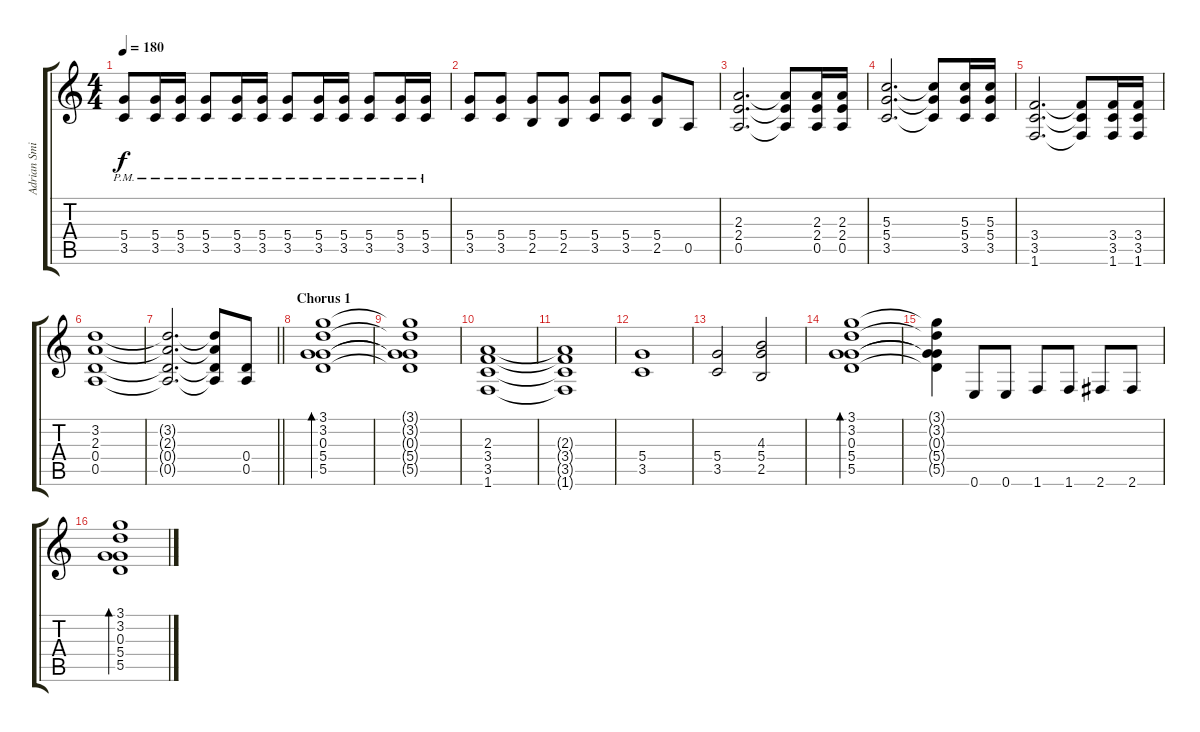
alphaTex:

\track ("Adrian Smith" "Adrian Smi") {instrument overdrivenguitar}
\staff {score tabs}
\tuning (E4 B3 G3 D3 A2 E2) {hide}
\ts (4 4)
\tempo 180
\clef g2
\ks c
(5.4{pm} 3.5{pm}).8{dy f} (5.4{pm} 3.5{pm}).16 (5.4{pm} 3.5{pm}).16 (5.4{pm} 3.5{pm}).8 (5.4{pm} 3.5{pm}).16 (5.4{pm} 3.5{pm}).16 (5.4{pm} 3.5{pm}).8 (5.4{pm} 3.5{pm}).16 (5.4{pm} 3.5{pm}).16 (5.4{pm} 3.5{pm}).8 (5.4{pm} 3.5{pm}).16 (5.4{pm} 3.5{pm}).16 |
(5.4 3.5).8 (5.4 3.5).8 (5.4 2.5).8 (5.4 2.5).8 (5.4 3.5).8 (5.4 3.5).8 (5.4 2.5).8 0.5.8 |
(2.3 2.4 0.5).2{d} (2.3{t} 2.4{t} 0.5{t}).8 (2.3 2.4 0.5).16 (2.3 2.4 0.5).16 |
(5.3 5.4 3.5).2{d} (5.3{t} 5.4{t} 3.5{t}).8 (5.3 5.4 3.5).16 (5.3 5.4 3.5).16 |
(3.4 3.5 1.6).2{d} (3.4{t} 3.5{t} 1.6{t}).8 (3.4 3.5 1.6).16 (3.4 3.5 1.6).16 |
(3.2 2.3 0.4 0.5).1 |
\barLineRight lightlight
(3.2{t} 2.3{t} 0.4{t} 0.5{t}).2{d} (3.2{t} 2.3{t} 0.4{t} 0.5{t}).8 (0.4 0.5).8 |
\section ("" "Chorus 1")
(3.1 3.2 0.3 5.4 5.5).1{bd 240} |
(3.1{t} 3.2{t} 0.3{t} 5.4{t} 5.5{t}).1 |
(2.3 3.4 3.5 1.6).1 |
(2.3{t} 3.4{t} 3.5{t} 1.6{t}).1 |
(5.4 3.5).1 |
(5.4 3.5).2 (4.3 5.4 2.5).2 |
(3.1 3.2 0.3 5.4 5.5).1{bd 240} |
(3.1{t} 3.2{t} 0.3{t} 5.4{t} 5.5{t}).4 0.6.8 0.6.8 1.6.8 1.6.8 2.6.8 2.6.8 |
(3.1 3.2 0.3 5.4 5.5).1{bd 240}
